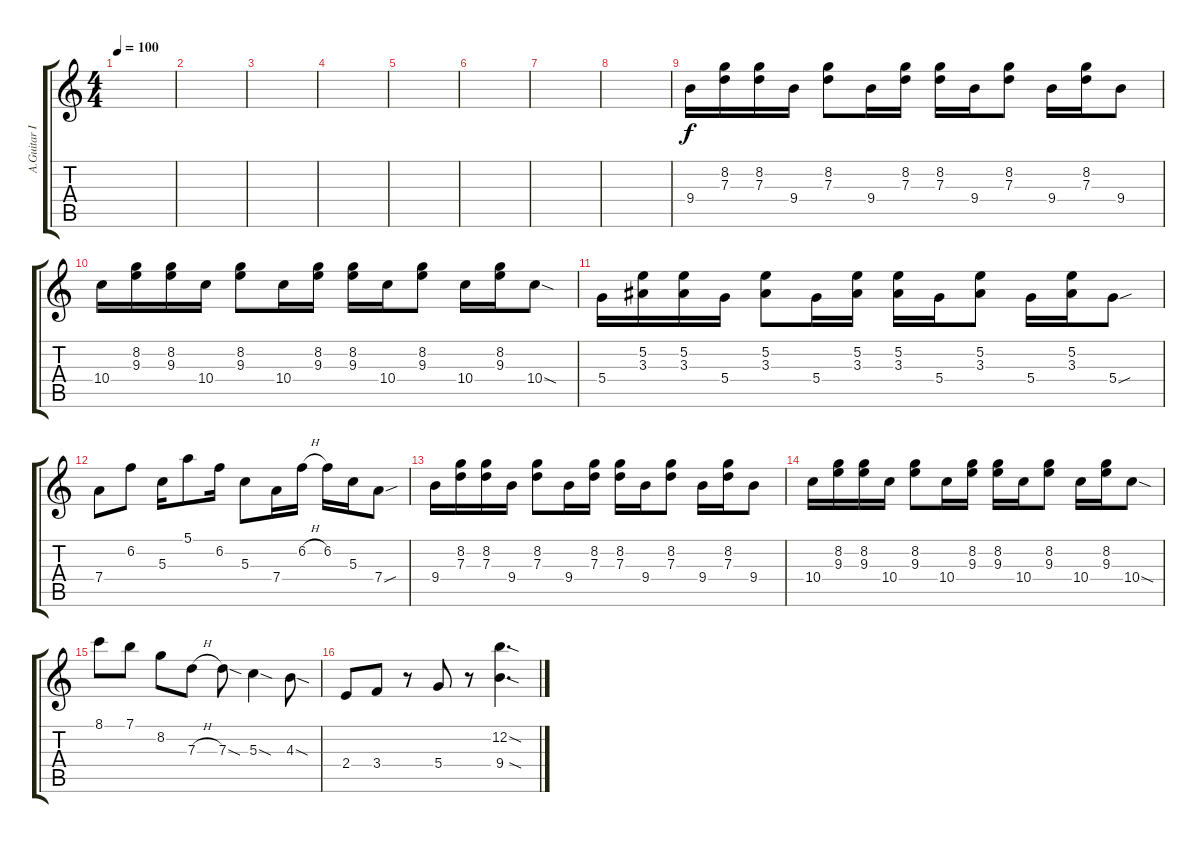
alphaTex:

\track ("A.Guitar II" "A.Guitar I") {instrument acousticguitarnylon}
\staff {score tabs}
\tuning (E4 B3 G3 D3 A2 E2) {hide}
\ts (4 4)
\tempo 100
\clef g2
\ks c
|
|
|
|
|
|
|
|
9.4.16 (8.2 7.3).16 (8.2 7.3).16 9.4.16 (8.2 7.3).8 9.4.16 (8.2 7.3).16 (8.2 7.3).16 9.4.16 (8.2 7.3).8 9.4.16 (8.2 7.3).16 9.4.8 |
10.4.16 (8.2 9.3).16 (8.2 9.3).16 10.4.16 (8.2 9.3).8 10.4.16 (8.2 9.3).16 (8.2 9.3).16 10.4.16 (8.2 9.3).8 10.4.16 (8.2 9.3).16 10.4{sod}.8 |
5.4.16 (5.2 3.3).16 (5.2 3.3).16 5.4.16 (5.2 3.3).8 5.4.16 (5.2 3.3).16 (5.2 3.3).16 5.4.16 (5.2 3.3).8 5.4.16 (5.2 3.3).16 5.4{sou}.8 |
7.4.8 6.2.8 5.3.16 5.1.8 6.2.16 5.3.8 7.4.16 6.2{h}.16 6.2.16 5.3.16 7.4{sou}.8 |
9.4.16 (8.2 7.3).16 (8.2 7.3).16 9.4.16 (8.2 7.3).8 9.4.16 (8.2 7.3).16 (8.2 7.3).16 9.4.16 (8.2 7.3).8 9.4.16 (8.2 7.3).16 9.4.8 |
10.4.16 (8.2 9.3).16 (8.2 9.3).16 10.4.16 (8.2 9.3).8 10.4.16 (8.2 9.3).16 (8.2 9.3).16 10.4.16 (8.2 9.3).8 10.4.16 (8.2 9.3).16 10.4{sod}.8 |
8.1.8 7.1.8 8.2.8 7.3{h}.8 7.3{sod}.8 5.3{sod}.4 4.3{sod}.8 |
2.4.8 3.4.8 r.8 5.4.8 r.8 (12.2{sod} 9.4{sod}).4{d}
